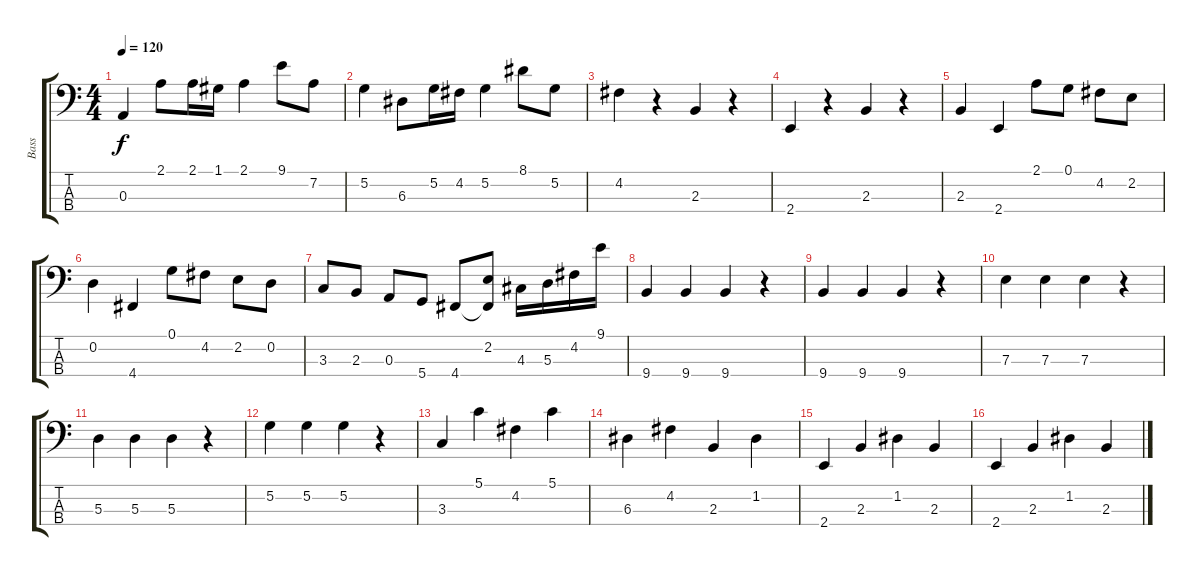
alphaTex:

\track ("Bass" "Bass") {instrument electricbassfinger}
\staff {score tabs}
\tuning (G2 D2 A1 D1) {hide}
\ts (4 4)
\tempo 120
\clef f4
\ks c
0.3.4{dy f} 2.1.8 2.1.16 1.1.16 2.1.4 9.1.8 7.2.8 |
5.2.4 6.3.8 5.2.16 4.2.16 5.2.4 8.1.8 5.2.8 |
4.2.4 r.4 2.3.4 r.4 |
2.4.4 r.4 2.3.4 r.4 |
2.3.4 2.4.4 2.1.8 0.1.8 4.2.8 2.2.8 |
0.2.4 4.4.4 0.1.8 4.2.8 2.2.8 0.2.8 |
3.3.8 2.3.8 0.3.8 5.4.8 4.4.8 (2.2 4.4{t}).8 4.3.16 5.3.16 4.2.16 9.1.16 |
9.4.4 9.4.4 9.4.4 r.4 |
9.4.4 9.4.4 9.4.4 r.4 |
7.3.4 7.3.4 7.3.4 r.4 |
5.3.4 5.3.4 5.3.4 r.4 |
5.2.4 5.2.4 5.2.4 r.4 |
3.3.4 5.1.4 4.2.4 5.1.4 |
6.3.4 4.2.4 2.3.4 1.2.4 |
2.4.4 2.3.4 1.2.4 2.3.4 |
2.4.4 2.3.4 1.2.4 2.3.4
